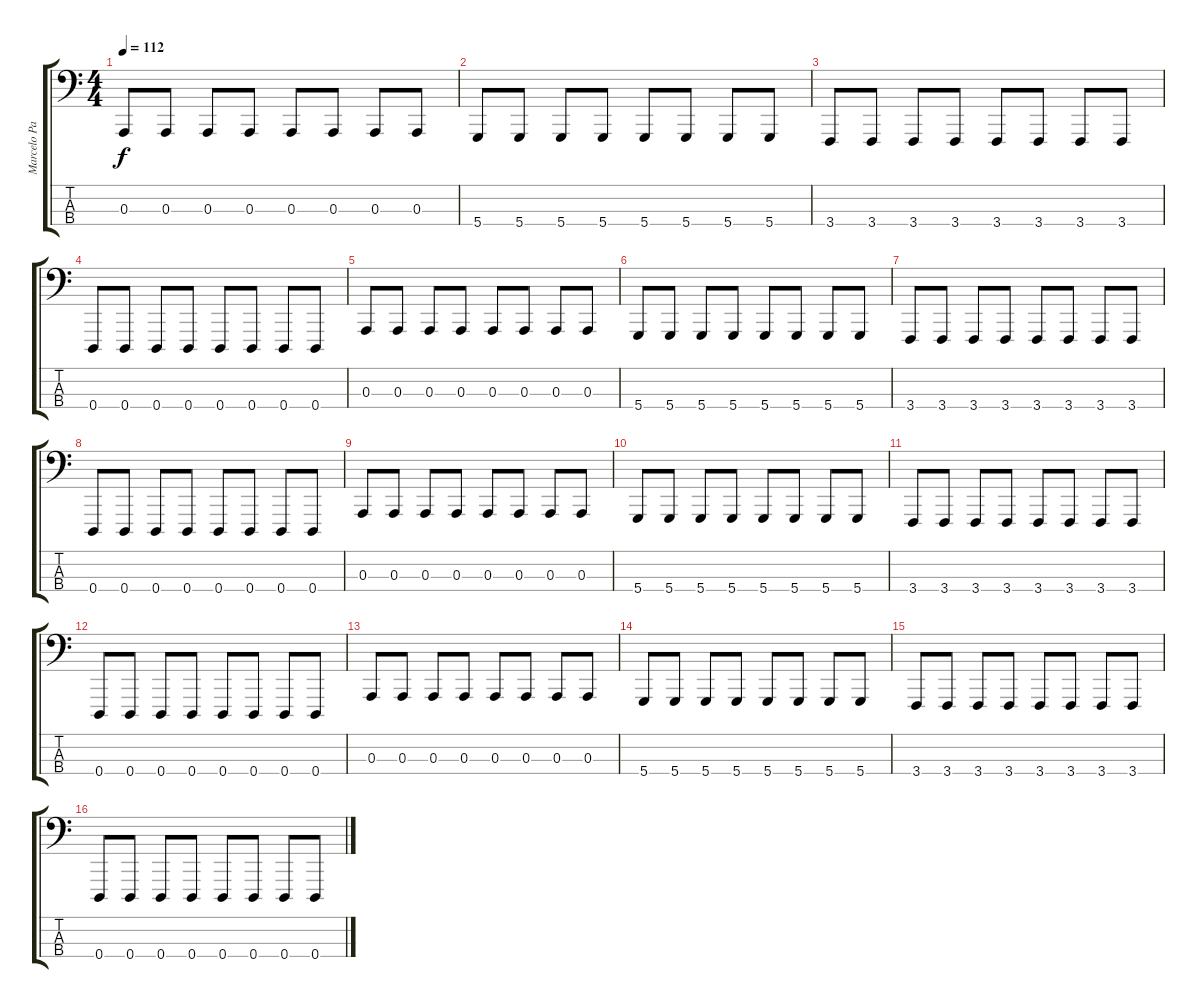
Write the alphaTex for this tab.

\track ("Marcelo Palacios" "Marcelo Pa") {instrument lead8bassandlead}
\staff {score tabs}
\tuning (G2 D2 A1 D1) {hide}
\ts (4 4)
\tempo 112
\clef f4
\ks c
0.3.8{dy f instrument lead8bassandlead} 0.3.8 0.3.8 0.3.8 0.3.8 0.3.8 0.3.8 0.3.8 |
5.4.8 5.4.8 5.4.8 5.4.8 5.4.8 5.4.8 5.4.8 5.4.8 |
3.4.8 3.4.8 3.4.8 3.4.8 3.4.8 3.4.8 3.4.8 3.4.8 |
0.4.8 0.4.8 0.4.8 0.4.8 0.4.8 0.4.8 0.4.8 0.4.8 |
0.3.8 0.3.8 0.3.8 0.3.8 0.3.8 0.3.8 0.3.8 0.3.8 |
5.4.8 5.4.8 5.4.8 5.4.8 5.4.8 5.4.8 5.4.8 5.4.8 |
3.4.8 3.4.8 3.4.8 3.4.8 3.4.8 3.4.8 3.4.8 3.4.8 |
0.4.8 0.4.8 0.4.8 0.4.8 0.4.8 0.4.8 0.4.8 0.4.8 |
0.3.8 0.3.8 0.3.8 0.3.8 0.3.8 0.3.8 0.3.8 0.3.8 |
5.4.8 5.4.8 5.4.8 5.4.8 5.4.8 5.4.8 5.4.8 5.4.8 |
3.4.8 3.4.8 3.4.8 3.4.8 3.4.8 3.4.8 3.4.8 3.4.8 |
0.4.8 0.4.8 0.4.8 0.4.8 0.4.8 0.4.8 0.4.8 0.4.8 |
0.3.8 0.3.8 0.3.8 0.3.8 0.3.8 0.3.8 0.3.8 0.3.8 |
5.4.8 5.4.8 5.4.8 5.4.8 5.4.8 5.4.8 5.4.8 5.4.8 |
3.4.8 3.4.8 3.4.8 3.4.8 3.4.8 3.4.8 3.4.8 3.4.8 |
0.4.8 0.4.8 0.4.8 0.4.8 0.4.8 0.4.8 0.4.8 0.4.8
